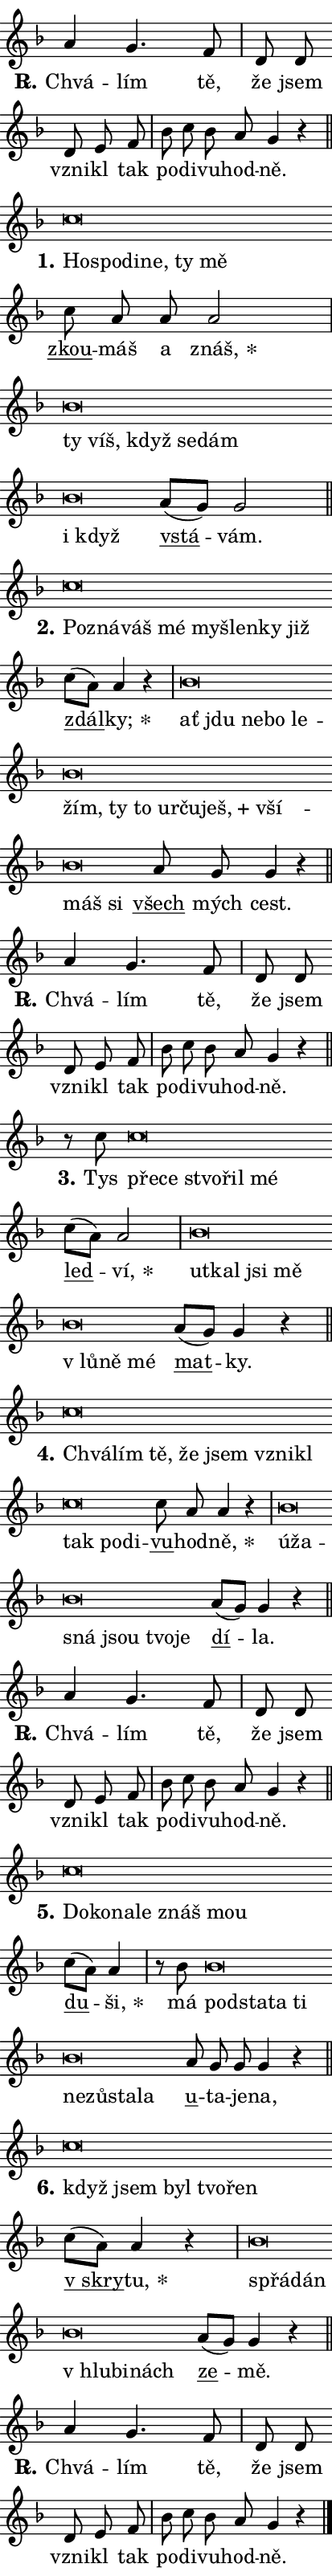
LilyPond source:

\version "2.24.0"
\header { tagline = "" }
\paper {
  indent = 0\cm
  top-margin = 0\cm
  right-margin = 0\cm
  bottom-margin = 0\cm
  left-margin = 0\cm
  paper-width = 7\cm
  page-breaking = #ly:one-page-breaking
  system-system-spacing.basic-distance = #11
  score-system-spacing.basic-distance = #11
  ragged-last = ##f
}


%% Author: Thomas Morley
%% https://lists.gnu.org/archive/html/lilypond-user/2020-05/msg00002.html
#(define (line-position grob)
"Returns position of @var[grob} in current system:
   @code{'start}, if at first time-step
   @code{'end}, if at last time-step
   @code{'middle} otherwise
"
  (let* ((col (ly:item-get-column grob))
         (ln (ly:grob-object col 'left-neighbor))
         (rn (ly:grob-object col 'right-neighbor))
         (col-to-check-left (if (ly:grob? ln) ln col))
         (col-to-check-right (if (ly:grob? rn) rn col))
         (break-dir-left
           (and
             (ly:grob-property col-to-check-left 'non-musical #f)
             (ly:item-break-dir col-to-check-left)))
         (break-dir-right
           (and
             (ly:grob-property col-to-check-right 'non-musical #f)
             (ly:item-break-dir col-to-check-right))))
        (cond ((eqv? 1 break-dir-left) 'start)
              ((eqv? -1 break-dir-right) 'end)
              (else 'middle))))

#(define (tranparent-at-line-position vctor)
  (lambda (grob)
  "Relying on @code{line-position} select the relevant enry from @var{vctor}.
Used to determine transparency,"
    (case (line-position grob)
      ((end) (not (vector-ref vctor 0)))
      ((middle) (not (vector-ref vctor 1)))
      ((start) (not (vector-ref vctor 2))))))

noteHeadBreakVisibility =
#(define-music-function (break-visibility)(vector?)
"Makes @code{NoteHead}s transparent relying on @var{break-visibility}"
#{
  \override NoteHead.transparent =
    #(tranparent-at-line-position break-visibility)
#})

#(define delete-ledgers-for-transparent-note-heads
  (lambda (grob)
    "Reads whether a @code{NoteHead} is transparent.
If so this @code{NoteHead} is removed from @code{'note-heads} from
@var{grob}, which is supposed to be @code{LedgerLineSpanner}.
As a result ledgers are not printed for this @code{NoteHead}"
    (let* ((nhds-array (ly:grob-object grob 'note-heads))
           (nhds-list
             (if (ly:grob-array? nhds-array)
                 (ly:grob-array->list nhds-array)
                 '()))
           ;; Relies on the transparent-property being done before
           ;; Staff.LedgerLineSpanner.after-line-breaking is executed.
           ;; This is fragile ...
           (to-keep
             (remove
               (lambda (nhd)
                 (ly:grob-property nhd 'transparent #f))
               nhds-list)))
      ;; TODO find a better method to iterate over grob-arrays, similiar
      ;; to filter/remove etc for lists
      ;; For now rebuilt from scratch
      (set! (ly:grob-object grob 'note-heads)  '())
      (for-each
        (lambda (nhd)
          (ly:pointer-group-interface::add-grob grob 'note-heads nhd))
        to-keep))))

hideNotes = {
  \noteHeadBreakVisibility #begin-of-line-visible
}
unHideNotes = {
  \noteHeadBreakVisibility #all-visible
}

% work-around for resetting accidentals
% https://lilypond.org/doc/v2.23/Documentation/notation/displaying-rhythms#unmetered-music
cadenzaMeasure = {
  \cadenzaOff
  \partial 1024 s1024
  \cadenzaOn
}

#(define-markup-command (accent layout props text) (markup?)
  "Underline accented syllable"
  (interpret-markup layout props
    #{\markup \override #'(offset . 4.3) \underline { #text }#}))

responsum = \markup \concat {
  "R" \hspace #-1.05 \path #0.1 #'((moveto 0 0.07) (lineto 0.9 0.8)) \hspace #0.05 "."
}

\layout {
    \context {
        \Staff
        \remove "Time_signature_engraver"
        \override LedgerLineSpanner.after-line-breaking = #delete-ledgers-for-transparent-note-heads
    }
    \context {
        \Voice {
            \override NoteHead.output-attributes = #'((class . "notehead"))
            \override Hairpin.height = #0.55
        }
    }
    \context {
        \Lyrics {
            \override StanzaNumber.output-attributes = #'((class . "stanzanumber"))
            \override LyricSpace.minimum-distance = #0.9
            \override LyricText.font-name = #"TeX Gyre Schola"
            \override LyricText.font-size = 1
            \override StanzaNumber.font-name = #"TeX Gyre Schola Bold"
            \override StanzaNumber.font-size = 1
        }
    }
}

% magnetic-lyrics.ily
%
%   written by
%     Jean Abou Samra <jean@abou-samra.fr>
%     Werner Lemberg <wl@gnu.org>
%
%   adapted by
%     Jiri Hon <jiri.hon@gmail.com>
%
% Version 2022-Apr-15

% https://www.mail-archive.com/lilypond-user@gnu.org/msg149350.html

#(define (Left_hyphen_pointer_engraver context)
   "Collect syllable-hyphen-syllable occurrences in lyrics and store
them in properties.  This engraver only looks to the left.  For
example, if the lyrics input is @code{foo -- bar}, it does the
following.

@itemize @bullet
@item
Set the @code{text} property of the @code{LyricHyphen} grob between
@q{foo} and @q{bar} to @code{foo}.

@item
Set the @code{left-hyphen} property of the @code{LyricText} grob with
text @q{foo} to the @code{LyricHyphen} grob between @q{foo} and
@q{bar}.
@end itemize

Use this auxiliary engraver in combination with the
@code{lyric-@/text::@/apply-@/magnetic-@/offset!} hook."
   (let ((hyphen #f)
         (text #f))
     (make-engraver
      (acknowledgers
       ((lyric-syllable-interface engraver grob source-engraver)
        (set! text grob)))
      (end-acknowledgers
       ((lyric-hyphen-interface engraver grob source-engraver)
        ;(when (not (grob::has-interface grob 'lyric-space-interface))
          (set! hyphen grob)));)
      ((stop-translation-timestep engraver)
       (when (and text hyphen)
         (ly:grob-set-object! text 'left-hyphen hyphen))
       (set! text #f)
       (set! hyphen #f)))))

#(define (lyric-text::apply-magnetic-offset! grob)
   "If the space between two syllables is less than the value in
property @code{LyricText@/.details@/.squash-threshold}, move the right
syllable to the left so that it gets concatenated with the left
syllable.

Use this function as a hook for
@code{LyricText@/.after-@/line-@/breaking} if the
@code{Left_@/hyphen_@/pointer_@/engraver} is active."
   (let ((hyphen (ly:grob-object grob 'left-hyphen #f)))
     (when hyphen
       (let ((left-text (ly:spanner-bound hyphen LEFT)))
         (when (grob::has-interface left-text 'lyric-syllable-interface)
           (let* ((common (ly:grob-common-refpoint grob left-text X))
                  (this-x-ext (ly:grob-extent grob common X))
                  (left-x-ext
                   (begin
                     ;; Trigger magnetism for left-text.
                     (ly:grob-property left-text 'after-line-breaking)
                     (ly:grob-extent left-text common X)))
                  ;; `delta` is the gap width between two syllables.
                  (delta (- (interval-start this-x-ext)
                            (interval-end left-x-ext)))
                  (details (ly:grob-property grob 'details))
                  (threshold (assoc-get 'squash-threshold details 0.2)))
             (when (< delta threshold)
               (let* (;; We have to manipulate the input text so that
                      ;; ligatures crossing syllable boundaries are not
                      ;; disabled.  For languages based on the Latin
                      ;; script this is essentially a beautification.
                      ;; However, for non-Western scripts it can be a
                      ;; necessity.
                      (lt (ly:grob-property left-text 'text))
                      (rt (ly:grob-property grob 'text))
                      (is-space (grob::has-interface hyphen 'lyric-space-interface))
                      (space (if is-space " " ""))
                      (space-markup (grob-interpret-markup grob " "))
                      (space-size (interval-length (ly:stencil-extent space-markup X)))
                      (extra-delta (if is-space space-size 0))
                      ;; Append new syllable.
                      (ltrt-space (if (and (string? lt) (string? rt))
                                (string-append lt space rt)
                                (make-concat-markup (list lt space rt))))
                      ;; Right-align `ltrt` to the right side.
                      (ltrt-space-markup (grob-interpret-markup
                               grob
                               (make-translate-markup
                                (cons (interval-length this-x-ext) 0)
                                (make-right-align-markup ltrt-space)))))
                 (begin
                   ;; Don't print `left-text`.
                   (ly:grob-set-property! left-text 'stencil #f)
                   ;; Set text and stencil (which holds all collected
                   ;; syllables so far) and shift it to the left.
                   (ly:grob-set-property! grob 'text ltrt-space)
                   (ly:grob-set-property! grob 'stencil ltrt-space-markup)
                   (ly:grob-translate-axis! grob (- (- delta extra-delta)) X))))))))))


#(define (lyric-hyphen::displace-bounds-first grob)
   ;; Make very sure this callback isn't triggered too early.
   (let ((left (ly:spanner-bound grob LEFT))
         (right (ly:spanner-bound grob RIGHT)))
     (ly:grob-property left 'after-line-breaking)
     (ly:grob-property right 'after-line-breaking)
     (ly:lyric-hyphen::print grob)))

squashThreshold = #0.4

\layout {
  \context {
    \Lyrics
    \consists #Left_hyphen_pointer_engraver
    \override LyricText.after-line-breaking =
      #lyric-text::apply-magnetic-offset!
    \override LyricHyphen.stencil = #lyric-hyphen::displace-bounds-first
    \override LyricText.details.squash-threshold = \squashThreshold
    \override LyricHyphen.minimum-distance = 0
    \override LyricHyphen.minimum-length = \squashThreshold
  }
}

squash = \override LyricText.details.squash-threshold = 9999
unSquash = \override LyricText.details.squash-threshold = \squashThreshold

left = \override LyricText.self-alignment-X = #LEFT
unLeft = \revert LyricText.self-alignment-X

starOffset = #(lambda (grob) 
                (let ((x_offset (ly:self-alignment-interface::aligned-on-x-parent grob)))
                  (if (= x_offset 0) 0 (+ x_offset 1.2))))

star = #(define-music-function (syllable)(string?)
"Append star separator at the end of a syllable"
#{
  \once \override LyricText.X-offset = #starOffset
  \lyricmode { \markup {
    #syllable
    \override #'((font-name . "TeX Gyre Schola Bold")) \hspace #0.2 \lower #0.65 \larger "*"
  } }
#})

starAccent = #(define-music-function (syllable)(string?)
"Append star separator at the end of a syllable and make accent"
#{
  \once \override LyricText.X-offset = #starOffset
  \lyricmode { \markup {
    \accent #syllable
    \override #'((font-name . "TeX Gyre Schola Bold")) \hspace #0.2 \lower #0.65 \larger "*"
  } }
#})

breath = #(define-music-function (syllable)(string?)
"Append breathing indicator at the end of a syllable"
#{
  \lyricmode { \markup { #syllable "+" } }
#})

optionalBreath = #(define-music-function (syllable)(string?)
"Append optional breathing indicator at the end of a syllable"
#{
  \lyricmode { \markup { #syllable "(+)" } }
#})


\score {
    <<
        \new Voice = "melody" { \cadenzaOn \key f \major \relative { a'4 g4. f8 \cadenzaMeasure \bar "|" d d \bar "" d e f \cadenzaMeasure \bar "|" bes c bes a g4 r \cadenzaMeasure \bar "||" \break } }
        \new Lyrics \lyricsto "melody" { \lyricmode { \set stanza = \responsum
Chvá -- lím tě, že jsem vzni -- kl tak po -- di -- vu -- hod -- ně. } }
    >>
    \layout {}
}

\score {
    <<
        \new Voice = "melody" { \cadenzaOn \key f \major \relative { c''\breve*1/16 \hideNotes \breve*1/16 \bar "" \breve*1/16 \bar "" \breve*1/16 \bar "" \breve*1/16 \breve*1/16 \bar "" \unHideNotes \bar "" c8 a a a2 \cadenzaMeasure \bar "|" bes\breve*1/16 \hideNotes \breve*1/16 \bar "" \breve*1/16 \bar "" \breve*1/16 \bar "" \breve*1/16 \bar "" \breve*1/16 \breve*1/16 \bar "" \unHideNotes \bar "" a8[( g)] g2 \cadenzaMeasure \bar "||" \break } }
        \new Lyrics \lyricsto "melody" { \lyricmode { \set stanza = "1."
\left Ho -- \squash spo -- di -- ne, ty mě \unLeft \unSquash \markup \accent zkou -- máš a \star znáš, \left ty \squash víš, když se -- dám i když \unLeft \unSquash \markup \accent vstá -- vám. } }
    >>
    \layout {}
}

\score {
    <<
        \new Voice = "melody" { \cadenzaOn \key f \major \relative { c''\breve*1/16 \hideNotes \breve*1/16 \bar "" \breve*1/16 \bar "" \breve*1/16 \bar "" \breve*1/16 \bar "" \breve*1/16 \bar "" \breve*1/16 \breve*1/16 \bar "" \unHideNotes \bar "" c8[( a)] a4 r \cadenzaMeasure \bar "|" bes\breve*1/16 \hideNotes \breve*1/16 \bar "" \breve*1/16 \bar "" \breve*1/16 \bar "" \breve*1/16 \bar "" \breve*1/16 \bar "" \breve*1/16 \bar "" \breve*1/16 \bar "" \breve*1/16 \bar "" \breve*1/16 \bar "" \breve*1/16 \bar "" \breve*1/16 \bar "" \breve*1/16 \breve*1/16 \bar "" \unHideNotes \bar "" a8 g g4 r \cadenzaMeasure \bar "||" \break } }
        \new Lyrics \lyricsto "melody" { \lyricmode { \set stanza = "2."
\left Po -- \squash zná -- váš mé my -- šlen -- ky již \unLeft \unSquash \markup \accent zdál -- \star ky; \left ať \squash jdu ne -- bo le -- žím, ty to ur -- ču -- \breath "ješ," vší -- máš si \unLeft \unSquash \markup \accent všech mých cest. } }
    >>
    \layout {}
}

\score {
    <<
        \new Voice = "melody" { \cadenzaOn \key f \major \relative { a'4 g4. f8 \cadenzaMeasure \bar "|" d d \bar "" d e f \cadenzaMeasure \bar "|" bes c bes a g4 r \cadenzaMeasure \bar "||" \break } }
        \new Lyrics \lyricsto "melody" { \lyricmode { \set stanza = \responsum
Chvá -- lím tě, že jsem vzni -- kl tak po -- di -- vu -- hod -- ně. } }
    >>
    \layout {}
}

\score {
    <<
        \new Voice = "melody" { \cadenzaOn \key f \major \relative { r8 c''8 c\breve*1/16 \hideNotes \breve*1/16 \bar "" \breve*1/16 \bar "" \breve*1/16 \breve*1/16 \bar "" \unHideNotes \bar "" c8[( a)] a2 \cadenzaMeasure \bar "|" bes\breve*1/16 \hideNotes \breve*1/16 \bar "" \breve*1/16 \bar "" \breve*1/16 \bar "" \breve*1/16 \bar "" \breve*1/16 \breve*1/16 \bar "" \unHideNotes \bar "" a8[( g)] g4 r \cadenzaMeasure \bar "||" \break } }
        \new Lyrics \lyricsto "melody" { \lyricmode { \set stanza = "3."
Tys \left pře -- \squash ce stvo -- řil mé \unLeft \unSquash \markup \accent led -- \star ví, \left ut -- \squash kal jsi mě "v lů" -- ně mé \unLeft \unSquash \markup \accent mat -- ky. } }
    >>
    \layout {}
}

\score {
    <<
        \new Voice = "melody" { \cadenzaOn \key f \major \relative { c''\breve*1/16 \hideNotes \breve*1/16 \bar "" \breve*1/16 \bar "" \breve*1/16 \bar "" \breve*1/16 \bar "" \breve*1/16 \bar "" \breve*1/16 \bar "" \breve*1/16 \bar "" \breve*1/16 \breve*1/16 \bar "" \unHideNotes \bar "" c8 a a4 r \cadenzaMeasure \bar "|" bes\breve*1/16 \hideNotes \breve*1/16 \bar "" \breve*1/16 \bar "" \breve*1/16 \bar "" \breve*1/16 \breve*1/16 \bar "" \unHideNotes \bar "" a8[( g)] g4 r \cadenzaMeasure \bar "||" \break } }
        \new Lyrics \lyricsto "melody" { \lyricmode { \set stanza = "4."
\left Chvá -- \squash lím tě, že jsem vzni -- kl tak po -- di -- \unLeft \unSquash \markup \accent vu -- hod -- \star ně, \left ú -- \squash ža -- sná jsou tvo -- je \unLeft \unSquash \markup \accent dí -- la. } }
    >>
    \layout {}
}

\score {
    <<
        \new Voice = "melody" { \cadenzaOn \key f \major \relative { a'4 g4. f8 \cadenzaMeasure \bar "|" d d \bar "" d e f \cadenzaMeasure \bar "|" bes c bes a g4 r \cadenzaMeasure \bar "||" \break } }
        \new Lyrics \lyricsto "melody" { \lyricmode { \set stanza = \responsum
Chvá -- lím tě, že jsem vzni -- kl tak po -- di -- vu -- hod -- ně. } }
    >>
    \layout {}
}

\score {
    <<
        \new Voice = "melody" { \cadenzaOn \key f \major \relative { c''\breve*1/16 \hideNotes \breve*1/16 \bar "" \breve*1/16 \bar "" \breve*1/16 \bar "" \breve*1/16 \breve*1/16 \bar "" \unHideNotes \bar "" c8[( a)] a4 \cadenzaMeasure \bar "|" r8 bes8 bes\breve*1/16 \hideNotes \breve*1/16 \bar "" \breve*1/16 \bar "" \breve*1/16 \bar "" \breve*1/16 \bar "" \breve*1/16 \bar "" \breve*1/16 \breve*1/16 \bar "" \unHideNotes \bar "" a8 g g g4 r \cadenzaMeasure \bar "||" \break } }
        \new Lyrics \lyricsto "melody" { \lyricmode { \set stanza = "5."
\left Do -- \squash ko -- na -- le znáš mou \unLeft \unSquash \markup \accent du -- \star ši, má \left pod -- \squash sta -- ta ti ne -- zů -- sta -- la \unLeft \unSquash \markup \accent u -- ta -- je -- na, } }
    >>
    \layout {}
}

\score {
    <<
        \new Voice = "melody" { \cadenzaOn \key f \major \relative { c''\breve*1/16 \hideNotes \breve*1/16 \bar "" \breve*1/16 \bar "" \breve*1/16 \breve*1/16 \bar "" \unHideNotes \bar "" c8[( a)] a4 r \cadenzaMeasure \bar "|" bes\breve*1/16 \hideNotes \breve*1/16 \bar "" \breve*1/16 \bar "" \breve*1/16 \breve*1/16 \bar "" \unHideNotes \bar "" a8[( g)] g4 r \cadenzaMeasure \bar "||" \break } }
        \new Lyrics \lyricsto "melody" { \lyricmode { \set stanza = "6."
\left když \squash jsem byl tvo -- řen \unLeft \unSquash \markup \accent "v skry" -- \star tu, \left spřá -- \squash dán "v hlu" -- bi -- nách \unLeft \unSquash \markup \accent ze -- mě. } }
    >>
    \layout {}
}

\score {
    <<
        \new Voice = "melody" { \cadenzaOn \key f \major \relative { a'4 g4. f8 \cadenzaMeasure \bar "|" d d \bar "" d e f \cadenzaMeasure \bar "|" bes c bes a g4 r \cadenzaMeasure \bar "||" \break } \bar "|." }
        \new Lyrics \lyricsto "melody" { \lyricmode { \set stanza = \responsum
Chvá -- lím tě, že jsem vzni -- kl tak po -- di -- vu -- hod -- ně. } }
    >>
    \layout {}
}
